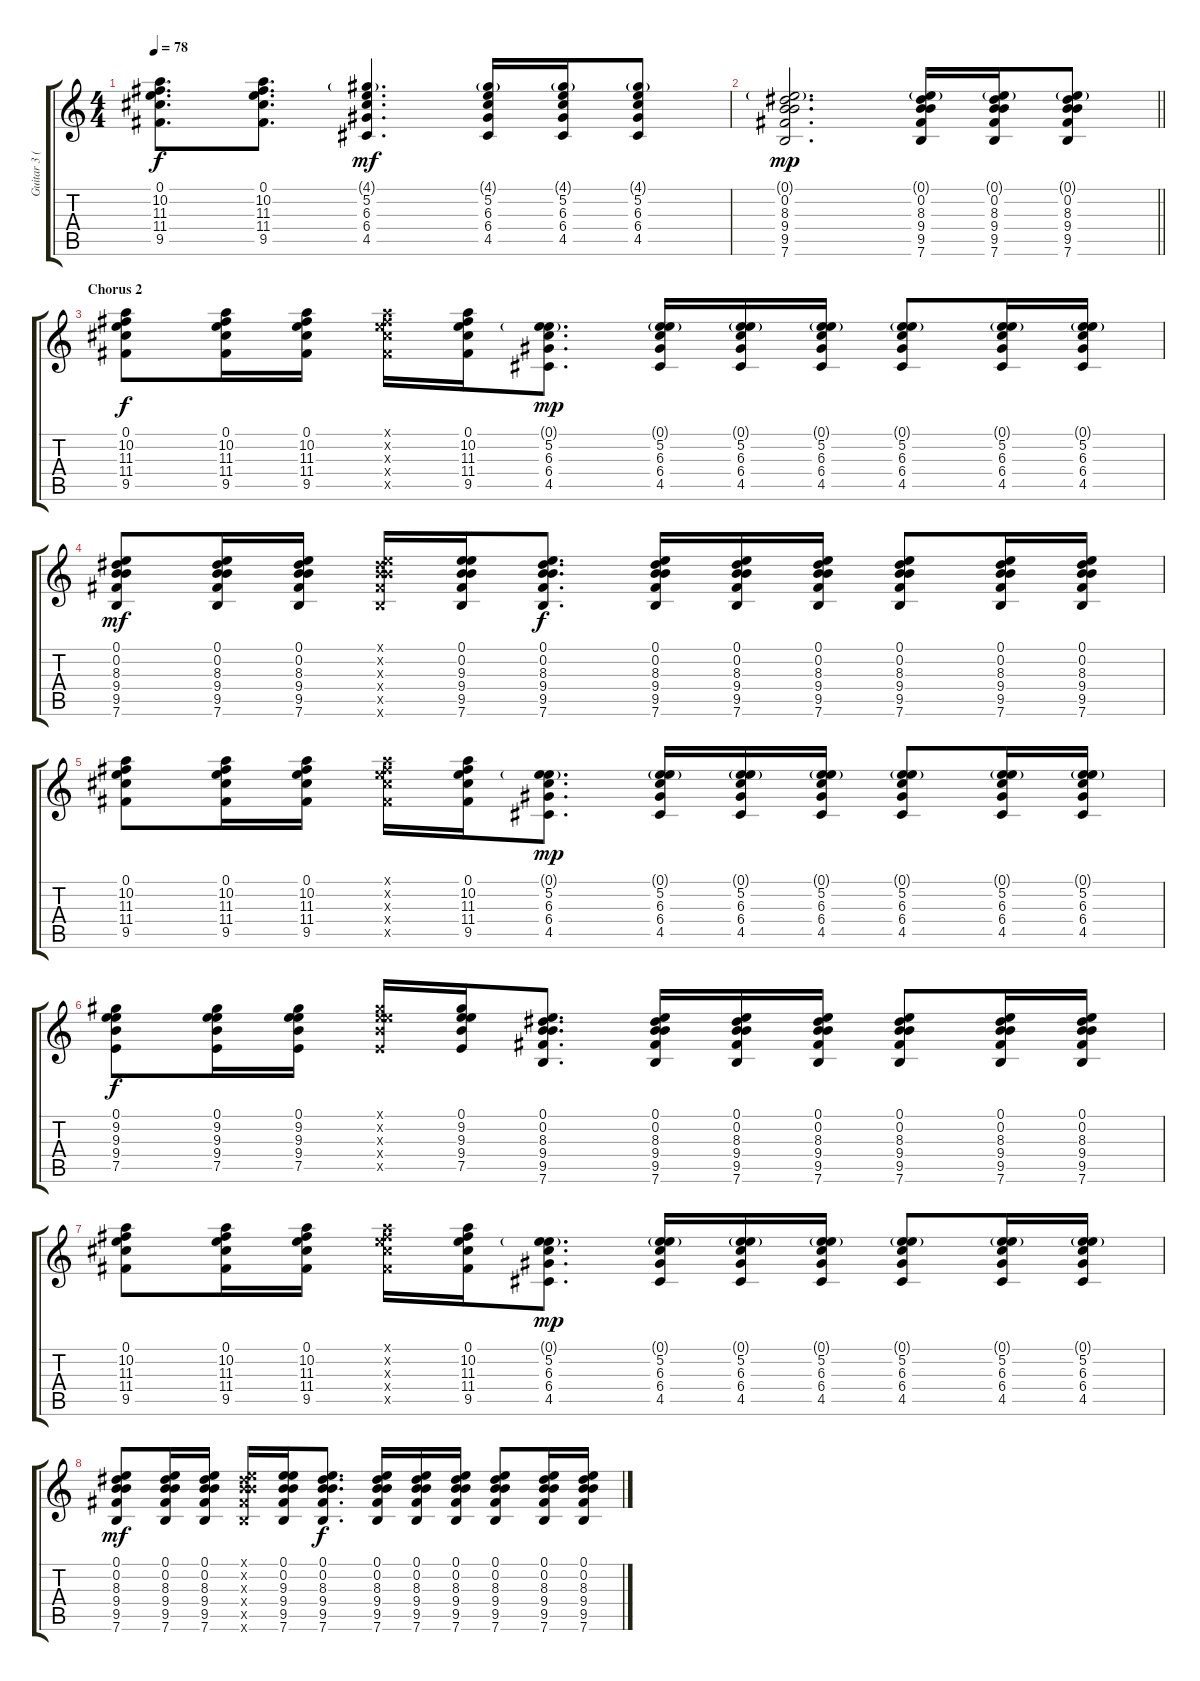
\track ("Guitar 3 (Studio Guitar)" "Guitar 3 (") {instrument acousticguitarsteel}
\staff {score tabs}
\tuning (E4 B3 G3 D3 A2 E2) {hide}
\ts (4 4)
\tempo 78
\clef g2
\ks c
(0.1 10.2 11.3 11.4 9.5).8{d dy f} (0.1 10.2 11.3 11.4 9.5).8{d} (4.1{g} 5.2 6.3 6.4 4.5).4{d dy mf} (4.1{g} 5.2 6.3 6.4 4.5).16 (4.1{g} 5.2 6.3 6.4 4.5).16 (4.1{g} 5.2 6.3 6.4 4.5).8 |
\barLineRight lightlight
(0.1{g} 0.2 8.3 9.4 9.5 7.6).2{d dy mp} (0.1{g} 0.2 8.3 9.4 9.5 7.6).16 (0.1{g} 0.2 8.3 9.4 9.5 7.6).16 (0.1{g} 0.2 8.3 9.4 9.5 7.6).8 |
\section ("" "Chorus 2")
(0.1 10.2 11.3 11.4 9.5).8{dy f} (0.1 10.2 11.3 11.4 9.5).16 (0.1 10.2 11.3 11.4 9.5).16 (0.1{x} 10.2{x} 11.3{x} 11.4{x} 9.5{x}).16 (0.1 10.2 11.3 11.4 9.5).16 (0.1{g} 5.2 6.3 6.4 4.5).8{d dy mp} (0.1{g} 5.2 6.3 6.4 4.5).16 (0.1{g} 5.2 6.3 6.4 4.5).16 (0.1{g} 5.2 6.3 6.4 4.5).16 (0.1{g} 5.2 6.3 6.4 4.5).8 (0.1{g} 5.2 6.3 6.4 4.5).16 (0.1{g} 5.2 6.3 6.4 4.5).16 |
(0.1 0.2 8.3 9.4 9.5 7.6).8{dy mf} (0.1 0.2 8.3 9.4 9.5 7.6).16 (0.1 0.2 8.3 9.4 9.5 7.6).16 (0.1{x} 0.2{x} 8.3{x} 9.4{x} 9.5{x} 7.6{x}).16 (0.1 0.2 9.3 9.4 9.5 7.6).16 (0.1 0.2 8.3 9.4 9.5 7.6).8{d dy f} (0.1 0.2 8.3 9.4 9.5 7.6).16 (0.1 0.2 8.3 9.4 9.5 7.6).16 (0.1 0.2 8.3 9.4 9.5 7.6).16 (0.1 0.2 8.3 9.4 9.5 7.6).8 (0.1 0.2 8.3 9.4 9.5 7.6).16 (0.1 0.2 8.3 9.4 9.5 7.6).16 |
(0.1 10.2 11.3 11.4 9.5).8 (0.1 10.2 11.3 11.4 9.5).16 (0.1 10.2 11.3 11.4 9.5).16 (0.1{x} 10.2{x} 11.3{x} 11.4{x} 9.5{x}).16 (0.1 10.2 11.3 11.4 9.5).16 (0.1{g} 5.2 6.3 6.4 4.5).8{d dy mp} (0.1{g} 5.2 6.3 6.4 4.5).16 (0.1{g} 5.2 6.3 6.4 4.5).16 (0.1{g} 5.2 6.3 6.4 4.5).16 (0.1{g} 5.2 6.3 6.4 4.5).8 (0.1{g} 5.2 6.3 6.4 4.5).16 (0.1{g} 5.2 6.3 6.4 4.5).16 |
(0.1 9.2 9.3 9.4 7.5).8{dy f} (0.1 9.2 9.3 9.4 7.5).16 (0.1 9.2 9.3 9.4 7.5).16 (0.1{x} 9.2{x} 9.3{x} 9.4{x} 7.5{x}).16 (0.1 9.2 9.3 9.4 7.5).16 (0.1 0.2 8.3 9.4 9.5 7.6).8{d} (0.1 0.2 8.3 9.4 9.5 7.6).16 (0.1 0.2 8.3 9.4 9.5 7.6).16 (0.1 0.2 8.3 9.4 9.5 7.6).16 (0.1 0.2 8.3 9.4 9.5 7.6).8 (0.1 0.2 8.3 9.4 9.5 7.6).16 (0.1 0.2 8.3 9.4 9.5 7.6).16 |
(0.1 10.2 11.3 11.4 9.5).8 (0.1 10.2 11.3 11.4 9.5).16 (0.1 10.2 11.3 11.4 9.5).16 (0.1{x} 10.2{x} 11.3{x} 11.4{x} 9.5{x}).16 (0.1 10.2 11.3 11.4 9.5).16 (0.1{g} 5.2 6.3 6.4 4.5).8{d dy mp} (0.1{g} 5.2 6.3 6.4 4.5).16 (0.1{g} 5.2 6.3 6.4 4.5).16 (0.1{g} 5.2 6.3 6.4 4.5).16 (0.1{g} 5.2 6.3 6.4 4.5).8 (0.1{g} 5.2 6.3 6.4 4.5).16 (0.1{g} 5.2 6.3 6.4 4.5).16 |
(0.1 0.2 8.3 9.4 9.5 7.6).8{dy mf} (0.1 0.2 8.3 9.4 9.5 7.6).16 (0.1 0.2 8.3 9.4 9.5 7.6).16 (0.1{x} 0.2{x} 8.3{x} 9.4{x} 9.5{x} 7.6{x}).16 (0.1 0.2 9.3 9.4 9.5 7.6).16 (0.1 0.2 8.3 9.4 9.5 7.6).8{d dy f} (0.1 0.2 8.3 9.4 9.5 7.6).16 (0.1 0.2 8.3 9.4 9.5 7.6).16 (0.1 0.2 8.3 9.4 9.5 7.6).16 (0.1 0.2 8.3 9.4 9.5 7.6).8 (0.1 0.2 8.3 9.4 9.5 7.6).16 (0.1 0.2 8.3 9.4 9.5 7.6).16
